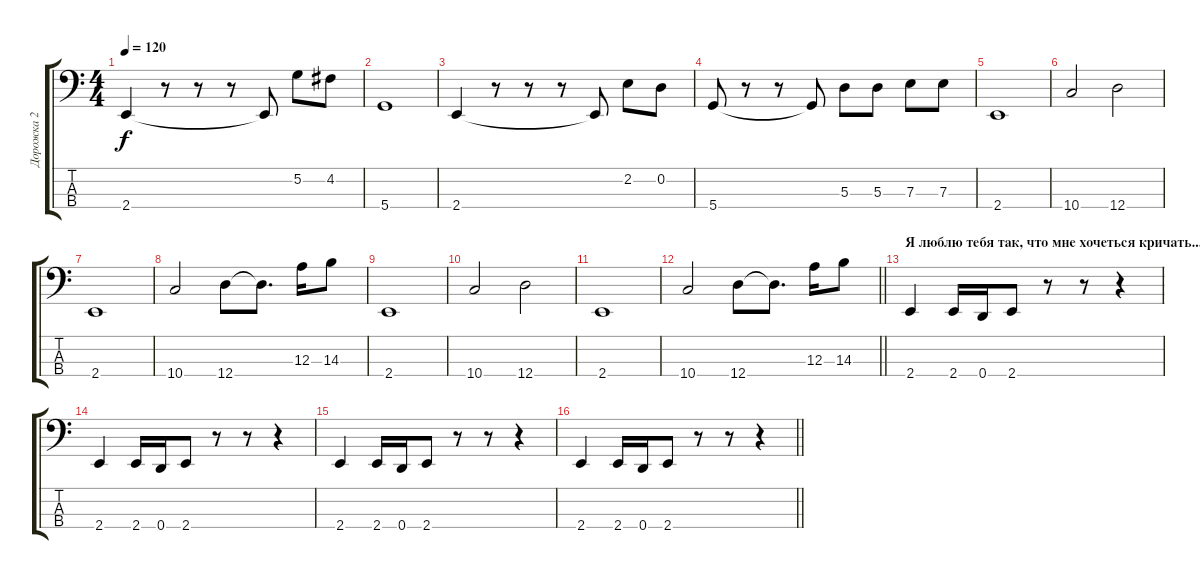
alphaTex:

\track ("Дорожка 2" "Дорожка 2") {instrument slapbass1}
\staff {score tabs}
\tuning (G2 D2 A1 D1) {hide}
\ts (4 4)
\tempo 120
\clef f4
\ks c
2.4.4{dy f} r.8 r.8 r.8 2.4{t}.8 5.2.8 4.2.8 |
5.4.1 |
2.4.4 r.8 r.8 r.8 2.4{t}.8 2.2.8 0.2.8 |
5.4.8 r.8 r.8 5.4{t}.8 5.3.8 5.3.8 7.3.8 7.3.8 |
2.4.1 |
10.4.2 12.4.2 |
2.4.1 |
10.4.2 12.4.8 12.4{t}.8{d} 12.3.16 14.3.8 |
2.4.1 |
10.4.2 12.4.2 |
2.4.1 |
\barLineRight lightlight
10.4.2 12.4.8 12.4{t}.8{d} 12.3.16 14.3.8 |
\section ("" "Я люблю тебя так, что мне хочеться кричать....")
2.4.4 2.4.16 0.4.16 2.4.8 r.8 r.8 r.4 |
2.4.4 2.4.16 0.4.16 2.4.8 r.8 r.8 r.4 |
2.4.4 2.4.16 0.4.16 2.4.8 r.8 r.8 r.4 |
\barLineRight lightlight
2.4.4 2.4.16 0.4.16 2.4.8 r.8 r.8 r.4
